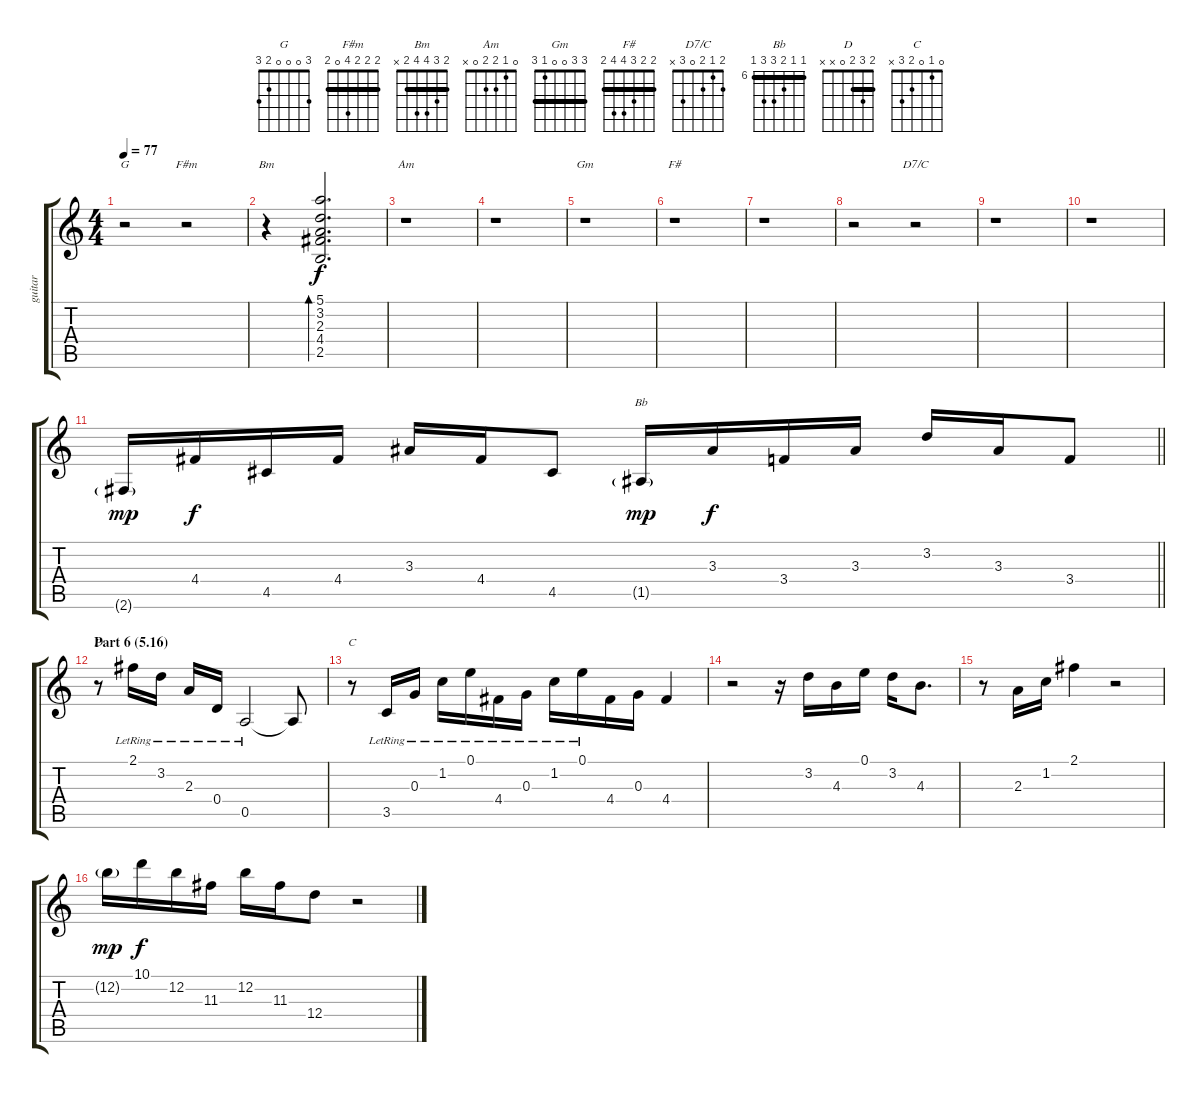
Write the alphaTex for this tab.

\track ("guitar" "guitar") {instrument acousticguitarsteel}
\staff {score tabs}
\tuning (E4 B3 G3 D3 A2 E2) {hide}
\chord ("G" 3 0 0 0 2 3)
\chord ("F#m" 2 2 2 4 0 2) {barre 2}
\chord ("Bm" 2 3 4 4 2 x) {barre 2}
\chord ("Am" 0 1 2 2 0 x)
\chord ("Gm" 3 3 0 0 1 3) {barre 3}
\chord ("F#" 2 2 3 4 4 2) {barre 2}
\chord ("D7/C" 2 1 2 0 3 x)
\chord ("Bb" 6 6 7 8 8 6) {firstfret 6 barre 6}
\chord ("D" 2 3 2 0 x x) {barre 2}
\chord ("C" 0 1 0 2 3 x)
\ts (4 4)
\tempo 77
\clef g2
\ks c
r.2{ch "G" dy f} r.2{ch "F#m"} |
r.4{ch "Bm"} (5.1 3.2 2.3 4.4 2.5).2{d bd 240} |
r.1{ch "Am"} |
r.1 |
r.1{ch "Gm"} |
r.1{ch "F#"} |
r.1 |
r.2 r.2{ch "D7/C"} |
r.1 |
r.1 |
\barLineRight lightlight
2.6{g}.16{dy mp} 4.4.16{dy f} 4.5.16 4.4.16 3.3.16 4.4.16 4.5.8 1.5{g}.16{ch "Bb" dy mp} 3.3.16{dy f} 3.4.16 3.3.16 3.2.16 3.3.16 3.4.8 |
\section ("" "Part 6 (5.16)")
r.8{ch "D"} 2.1{lr}.16 3.2{lr}.16 2.3{lr}.16 0.4{lr}.16 0.5{lr}.2 0.5{t}.8 |
r.8{ch "C"} 3.5{lr}.16 0.3{lr}.16 1.2{lr}.16 0.1{lr}.16 4.4{lr}.16 0.3{lr}.16 1.2{lr}.16 0.1{lr}.16 4.4.16 0.3.16 4.4.4 |
r.2 r.16 3.2.16 4.3.16 0.1.16 3.2.16 4.3.8{d} |
r.8 2.3.16 1.2.16 2.1.4 r.2 |
12.2{g}.16{dy mp} 10.1.16{dy f} 12.2.16 11.3.16 12.2.16 11.3.16 12.4.8 r.2
